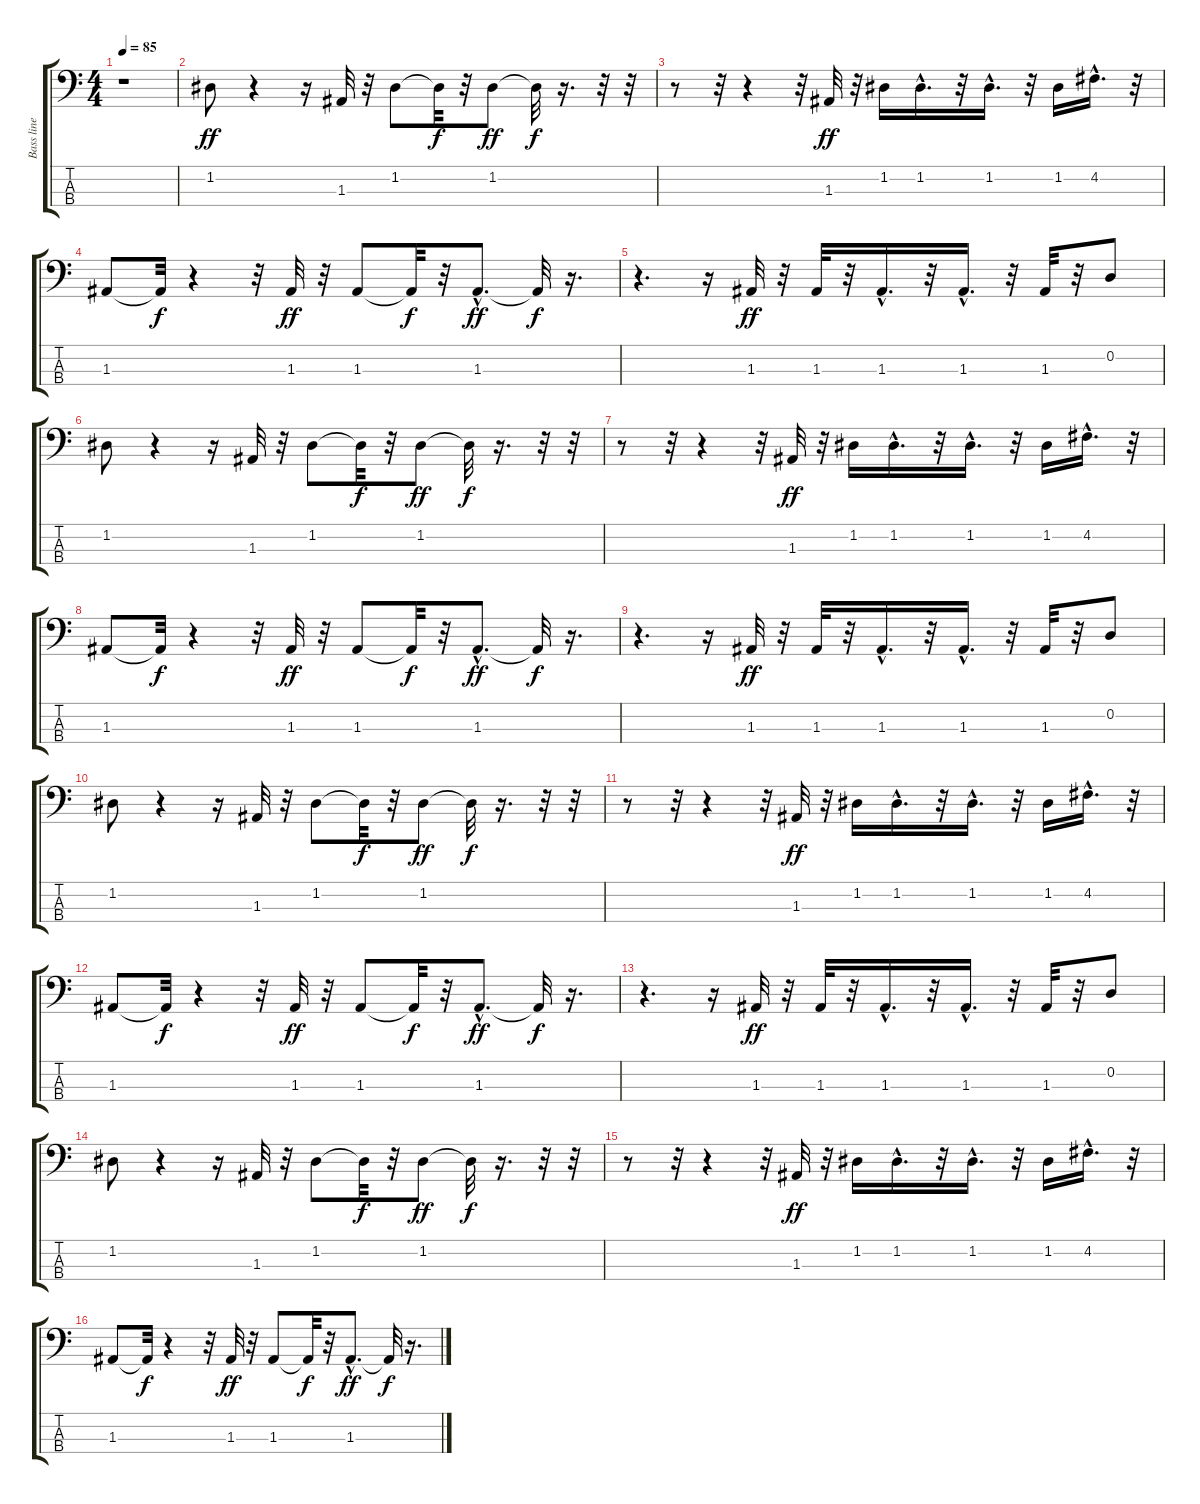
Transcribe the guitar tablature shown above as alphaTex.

\track ("Bass line" "Bass line") {instrument fretlessbass}
\staff {score tabs}
\tuning (G2 D2 A1 E1) {hide}
\ts (4 4)
\tempo 85
\clef f4
\ks c
r.1{dy ff instrument fretlessbass} |
1.2.8 r.4 r.16 1.3.32 r.32 1.2.8 1.2{t}.32{dy f} r.32 1.2.8{dy ff} 1.2{t}.32{dy f} r.16{d} r.32 r.32 |
r.8 r.32 r.4 r.32 1.3.32{dy ff} r.32 1.2.16 1.2{hac}.16{d} r.32 1.2{hac}.16{d} r.32 1.2.16 4.2{hac}.16{d} r.32 |
1.3.8 1.3{t}.32{dy f} r.4 r.32 1.3.32{dy ff} r.32 1.3.8 1.3{t}.32{dy f} r.32 1.3{hac}.8{d dy ff} 1.3{t}.32{dy f} r.16{d} |
r.4{d} r.16 1.3.32{dy ff} r.32 1.3.32 r.32 1.3{hac}.16{d} r.32 1.3{hac}.16{d} r.32 1.3.32 r.32 0.2.8 |
1.2.8 r.4 r.16 1.3.32 r.32 1.2.8 1.2{t}.32{dy f} r.32 1.2.8{dy ff} 1.2{t}.32{dy f} r.16{d} r.32 r.32 |
r.8 r.32 r.4 r.32 1.3.32{dy ff} r.32 1.2.16 1.2{hac}.16{d} r.32 1.2{hac}.16{d} r.32 1.2.16 4.2{hac}.16{d} r.32 |
1.3.8 1.3{t}.32{dy f} r.4 r.32 1.3.32{dy ff} r.32 1.3.8 1.3{t}.32{dy f} r.32 1.3{hac}.8{d dy ff} 1.3{t}.32{dy f} r.16{d} |
r.4{d} r.16 1.3.32{dy ff} r.32 1.3.32 r.32 1.3{hac}.16{d} r.32 1.3{hac}.16{d} r.32 1.3.32 r.32 0.2.8 |
1.2.8 r.4 r.16 1.3.32 r.32 1.2.8 1.2{t}.32{dy f} r.32 1.2.8{dy ff} 1.2{t}.32{dy f} r.16{d} r.32 r.32 |
r.8 r.32 r.4 r.32 1.3.32{dy ff} r.32 1.2.16 1.2{hac}.16{d} r.32 1.2{hac}.16{d} r.32 1.2.16 4.2{hac}.16{d} r.32 |
1.3.8 1.3{t}.32{dy f} r.4 r.32 1.3.32{dy ff} r.32 1.3.8 1.3{t}.32{dy f} r.32 1.3{hac}.8{d dy ff} 1.3{t}.32{dy f} r.16{d} |
r.4{d} r.16 1.3.32{dy ff} r.32 1.3.32 r.32 1.3{hac}.16{d} r.32 1.3{hac}.16{d} r.32 1.3.32 r.32 0.2.8 |
1.2.8 r.4 r.16 1.3.32 r.32 1.2.8 1.2{t}.32{dy f} r.32 1.2.8{dy ff} 1.2{t}.32{dy f} r.16{d} r.32 r.32 |
r.8 r.32 r.4 r.32 1.3.32{dy ff} r.32 1.2.16 1.2{hac}.16{d} r.32 1.2{hac}.16{d} r.32 1.2.16 4.2{hac}.16{d} r.32 |
1.3.8 1.3{t}.32{dy f} r.4 r.32 1.3.32{dy ff} r.32 1.3.8 1.3{t}.32{dy f} r.32 1.3{hac}.8{d dy ff} 1.3{t}.32{dy f} r.16{d}
